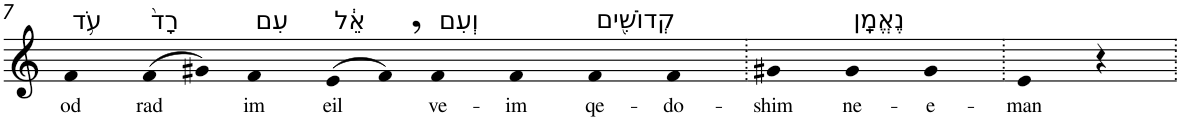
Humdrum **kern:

**kern	**text
*part1	*part1
*staff1	*staff1
*I"Piano	*
*I'Pno	*
!!LO:PB:g=z
*clefG2	*
*k[]	*
=7	=7
!LO:TX:a:t=עֹ֥ד	!
!	!LO:LY:b
4f	od
!LO:TX:a:t=רָד֙	!
!	!LO:LY:b
(>8f	rad
8g#X)	.
!LO:TX:a:t=עִם	!
!	!LO:LY:b
4f	im
!LO:TX:a:t=אֵ֔ל	!
!	!LO:LY:b
(>8e	eil
8f,)	.
!LO:TX:a:t=וְעִם	!
!	!LO:LY:b
4f	ve-
!	!LO:LY:b
4f	-im
!LO:TX:a:t=קְדוֹשִׁ֖ים	!
!	!LO:LY:b
4f	qe-
!	!LO:LY:b
4f	-do-
=8.	=8.
!	!LO:LY:b
4g#X	-shim
!LO:TX:a:t=נֶאֱמָֽן	!
!	!LO:LY:b
4g#	ne-
!	!LO:LY:b
4g#	-e-
=9.	=9.
!	!LO:LY:b
4e	-man
4r	.
=.	=.
*-	*-
